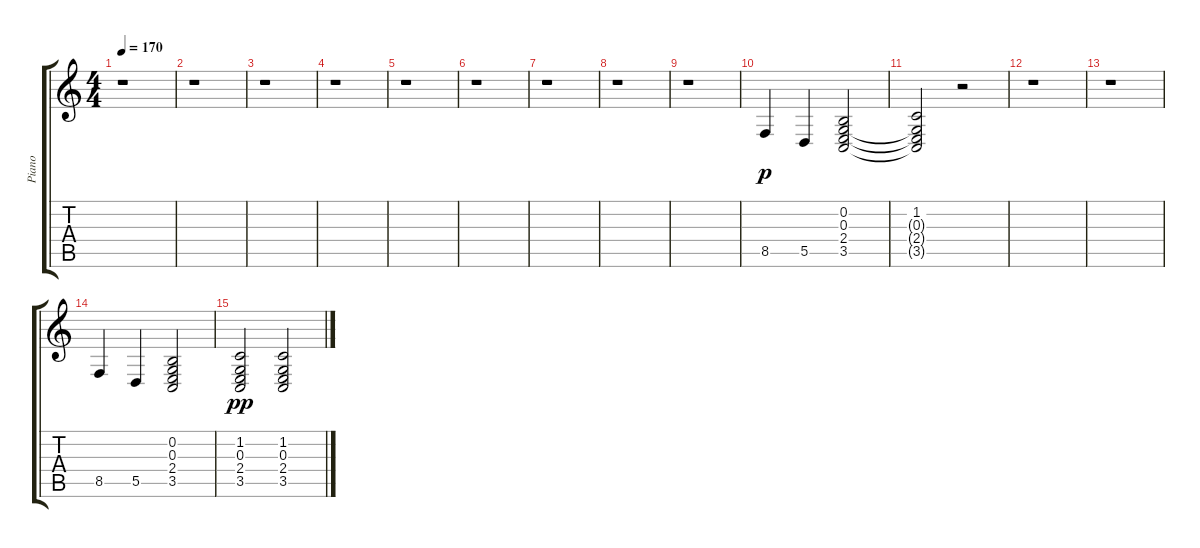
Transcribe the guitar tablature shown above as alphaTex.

\track ("Piano" "Piano") {instrument acousticgrandpiano}
\staff {score tabs}
\tuning (E4 B3 G3 D3 A2 E2) {hide}
\ts (4 4)
\tempo 170
\clef g2
\ks c
r.1{dy p} |
r.1 |
r.1 |
r.1 |
r.1 |
r.1 |
r.1 |
r.1 |
r.1 |
8.5.4 5.5.4 (0.2 0.3 2.4 3.5).2 |
(1.2 0.3{t} 2.4{t} 3.5{t}).2 r.2 |
r.1 |
r.1 |
8.5.4 5.5.4 (0.2 0.3 2.4 3.5).2 |
(1.2 0.3 2.4 3.5).2{dy pp} (1.2 0.3 2.4 3.5).2
